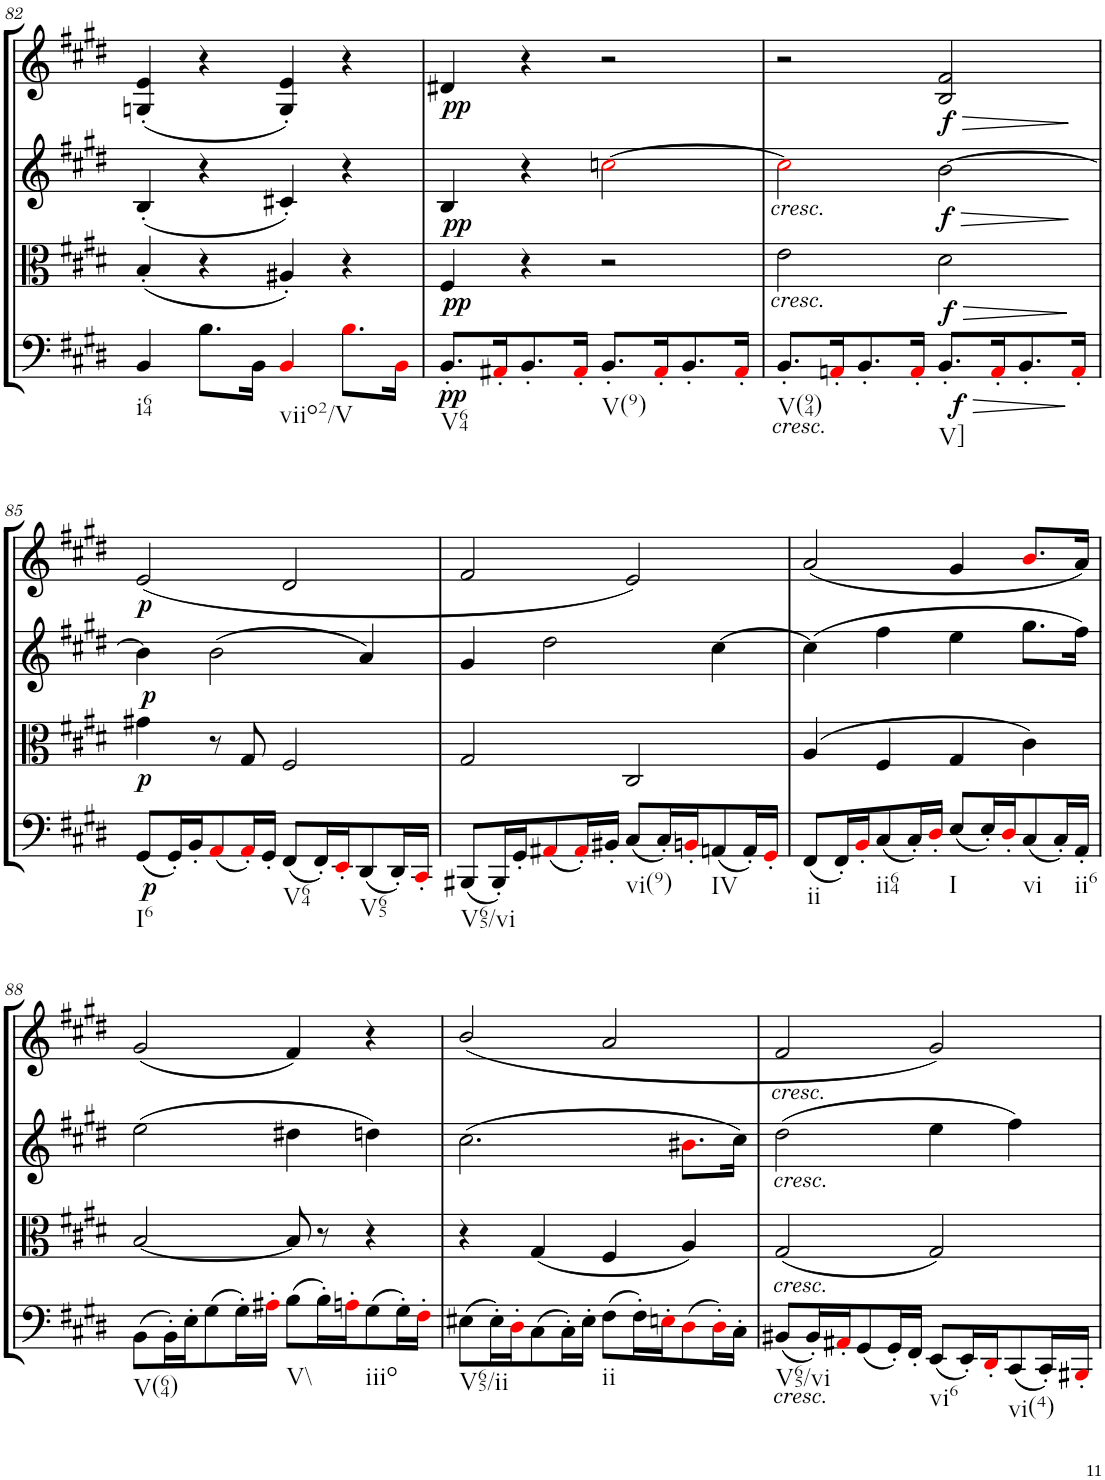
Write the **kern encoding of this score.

**kern	**dynam	**kern	**dynam	**kern	**dynam	**kern	**dynam
*part4	*part4	*part3	*part3	*part2	*part2	*part1	*part1
*staff4	*staff4	*staff3	*staff3	*staff2	*staff2	*staff1	*staff1
*I"Cello	*	*I"Viola	*	*I"2nd Violin	*	*I"1st Violin	*
*	*	*I'Vla	*	*I'Vln	*	*I'Vln	*
!!LO:PB:g=z
*clefC4	*	*clefC3	*	*clefG2	*	*clefG2	*
*k[f#c#g#d#]	*	*k[f#c#g#d#]	*	*k[f#c#g#d#]	*	*k[f#c#g#d#]	*
*M4/4	*	*M4/4	*	*M4/4	*	*M4/4	*
*met(c)	*	*met(c)	*	*met(c)	*	*met(c)	*
=82	=82	=82	=82	=82	=82	=82	=82
!LO:TX:b:t=i64	!	!	!	!	!	!	!
4BB/	.	(4B'/	.	(4B'/	.	(4Gn/' 4e/'	.
8.B\L	.	4r	.	4r	.	4r	.
16BB\Jk	.	.	.	.	.	.	.
!LO:TX:b:t=viio2/V	!	!	!	!	!	!	!
4BBi/	.	4A#X'/)	.	4c#X'/)	.	4G/' 4e/')	.
8.Bi\L	.	4r	.	4r	.	4r	.
16BBi\Jk	.	.	.	.	.	.	.
=83	=83	=83	=83	=83	=83	=83	=83
!LO:TX:b:t=V64	!	!	!	!	!	!	!
!	!LO:DY:b	!	!LO:DY:b	!	!LO:DY:b	!	!LO:DY:b
8.BB'/L	pp	4F#/	pp	4B/	pp	4d#X/	pp
16AA#X'i/K	.	.	.	.	.	.	.
8.BB'/	.	4r	.	4r	.	4r	.
16AA#'i/Jk	.	.	.	.	.	.	.
!LO:TX:b:t=V(9)	!	!	!	!	!	!	!
8.BB'/L	.	2r	.	[2ccni\	.	2r	.
16AA#'i/K	.	.	.	.	.	.	.
8.BB'/	.	.	.	.	.	.	.
16AA#'i/Jk	.	.	.	.	.	.	.
=84	=84	=84	=84	=84	=84	=84	=84
!	!	!	!	!LO:TX:b:i:t=cresc.	!	!	!
!	!	!LO:TX:b:i:t=cresc.	!	!	!	!	!
!LO:TX:b:i:t=cresc.	!	!	!	!	!	!	!
!LO:TX:b:t=V(94)	!	!	!	!	!	!	!
8.BB'/L	.	2e\	.	2cci\]	.	2r	.
16AAn'i/K	.	.	.	.	.	.	.
8.BB'/	.	.	.	.	.	.	.
16AA'i/Jk	.	.	.	.	.	.	.
!LO:TX:b:t=V]	!	!	!	!	!	!	!
!	!LO:HP:b	!	!LO:HP:b	!	!LO:HP:b	!	!LO:HP:b
!	!LO:DY:n=1:b	!	!LO:DY:n=1:b	!	!LO:DY:n=1:b	!	!LO:DY:n=1:b
8.BB'/L	> f	2d#\	> f	[2b\	> f	2B/ 2f#/	> f
16AA'i/K	.	.	.	.	.	.	.
8.BB'/	.	.	.	.	.	.	.
16AA'i/Jk	.	.	.	.	.	.	.
.	]	.	]	.	]	.	]
!!LO:LB:g=z
=85	=85	=85	=85	=85	=85	=85	=85
!LO:TX:b:t=I6	!	!	!	!	!	!	!
!	!LO:DY:b	!	!LO:DY:b	!	!LO:DY:b	!	!LO:DY:b
(8GG#/L	p	4g#X\	p	4b\]	p	(2e/	p
16GG#'/L)	.	.	.	.	.	.	.
16BB'/J	.	.	.	.	.	.	.
(8AAi/	.	8r	.	(2b\	.	.	.
16AA'i/L)	.	8G#/	.	.	.	.	.
16GG#'/JJ	.	.	.	.	.	.	.
!LO:TX:b:t=V64	!	!	!	!	!	!	!
(8FF#/L	.	2F#/	.	.	.	2d#/	.
16FF#'/L)	.	.	.	.	.	.	.
16EE'i/J	.	.	.	.	.	.	.
!LO:TX:b:t=V65	!	!	!	!	!	!	!
(8DD#/	.	.	.	4a/)	.	.	.
16DD#'/L)	.	.	.	.	.	.	.
16CC#'i/JJ	.	.	.	.	.	.	.
=86	=86	=86	=86	=86	=86	=86	=86
!LO:TX:b:t=V65/vi	!	!	!	!	!	!	!
(8BBB#X/L	.	2G#/	.	4g#/	.	2f#/	.
16BBB#'/L)	.	.	.	.	.	.	.
16GG#'/J	.	.	.	.	.	.	.
(8AA#Xi/	.	.	.	2dd#\	.	.	.
16AA#'i/L)	.	.	.	.	.	.	.
16BB#X'/JJ	.	.	.	.	.	.	.
!LO:TX:b:t=vi(9)	!	!	!	!	!	!	!
(8C#/L	.	2C#/	.	.	.	2e/)	.
16C#'/L)	.	.	.	.	.	.	.
16BBn'i/J	.	.	.	.	.	.	.
!LO:TX:b:t=IV	!	!	!	!	!	!	!
(8AAn/	.	.	.	[4cc#\	.	.	.
16AA'/L)	.	.	.	.	.	.	.
16GG#'i/JJ	.	.	.	.	.	.	.
=87	=87	=87	=87	=87	=87	=87	=87
!LO:TX:b:t=ii	!	!	!	!	!	!	!
(8FF#/L	.	(4A/	.	(4cc#\]	.	(2a/	.
16FF#'/L)	.	.	.	.	.	.	.
16BB'i/J	.	.	.	.	.	.	.
!LO:TX:b:t=ii64	!	!	!	!	!	!	!
(8C#/	.	4F#/	.	4ff#\	.	.	.
16C#'/L)	.	.	.	.	.	.	.
16D#'i/JJ	.	.	.	.	.	.	.
!LO:TX:b:t=I	!	!	!	!	!	!	!
(8E/L	.	4G#/	.	4ee\	.	4g#/	.
16E'/L)	.	.	.	.	.	.	.
16D#'i/J	.	.	.	.	.	.	.
!LO:TX:b:t=vi	!	!	!	!	!	!	!
(8C#/	.	4c#\)	.	8.gg#\L	.	8.bi/L	.
16C#'/L)	.	.	.	.	.	.	.
!LO:TX:b:t=ii6	!	!	!	!	!	!	!
16AA'/JJ	.	.	.	16ff#\Jk)	.	16a/Jk)	.
!!LO:LB:g=z
=88	=88	=88	=88	=88	=88	=88	=88
!LO:TX:b:t=V(64)	!	!	!	!	!	!	!
(8BB\L	.	[2B/	.	(2ee\	.	(2g#/	.
16BB'\L)	.	.	.	.	.	.	.
16E'\J	.	.	.	.	.	.	.
(8G#\	.	.	.	.	.	.	.
16G#'\L)	.	.	.	.	.	.	.
16A#X'i\JJ	.	.	.	.	.	.	.
!LO:TX:b:t=V\\	!	!	!	!	!	!	!
(8B\L	.	8B/]	.	4dd#X\	.	4f#/)	.
16B'\L)	.	8r	.	.	.	.	.
16An'i\J	.	.	.	.	.	.	.
!LO:TX:b:t=iiio	!	!	!	!	!	!	!
(8G#\	.	4r	.	4ddn\)	.	4r	.
16G#'\L)	.	.	.	.	.	.	.
16F#'i\JJ	.	.	.	.	.	.	.
=89	=89	=89	=89	=89	=89	=89	=89
!LO:TX:b:t=V65/ii	!	!	!	!	!	!	!
(8E#X\L	.	4r	.	(2.cc#\	.	(2b/	.
16E#'\L)	.	.	.	.	.	.	.
16D#'i\J	.	.	.	.	.	.	.
(8C#\	.	(4G#/	.	.	.	.	.
16C#'\L)	.	.	.	.	.	.	.
16E#'\JJ	.	.	.	.	.	.	.
!LO:TX:b:t=ii	!	!	!	!	!	!	!
(8F#\L	.	4F#/	.	.	.	2a/	.
16F#'\L)	.	.	.	.	.	.	.
16En'i\J	.	.	.	.	.	.	.
(8D#i\	.	4A/)	.	8.b#Xi\L	.	.	.
16D#'i\L)	.	.	.	.	.	.	.
16C#'\JJ	.	.	.	16cc#\Jk)	.	.	.
=90	=90	=90	=90	=90	=90	=90	=90
!	!	!	!	!	!	!LO:TX:b:i:t=cresc.	!
!	!	!	!	!LO:TX:b:i:t=cresc.	!	!	!
!	!	!LO:TX:b:i:t=cresc.	!	!	!	!	!
!LO:TX:b:i:t=cresc.	!	!	!	!	!	!	!
!LO:TX:b:t=V65/vi	!	!	!	!	!	!	!
(8BB#X/L	.	(2G#/	.	(2dd#\	.	2f#/	.
16BB#'/L)	.	.	.	.	.	.	.
16AA#X'i/J	.	.	.	.	.	.	.
(8GG#/	.	.	.	.	.	.	.
16GG#'/L)	.	.	.	.	.	.	.
16FF#'/JJ	.	.	.	.	.	.	.
!LO:TX:b:t=vi6	!	!	!	!	!	!	!
(8EE/L	.	2G#/)	.	4ee\	.	2g#/)	.
16EE'/L)	.	.	.	.	.	.	.
16DD#'i/J	.	.	.	.	.	.	.
!LO:TX:b:t=vi(4)	!	!	!	!	!	!	!
(8CC#/	.	.	.	4ff#\)	.	.	.
16CC#'/L)	.	.	.	.	.	.	.
16BBB#X'i/JJ	.	.	.	.	.	.	.
=	=	=	=	=	=	=	=
*-	*-	*-	*-	*-	*-	*-	*-
